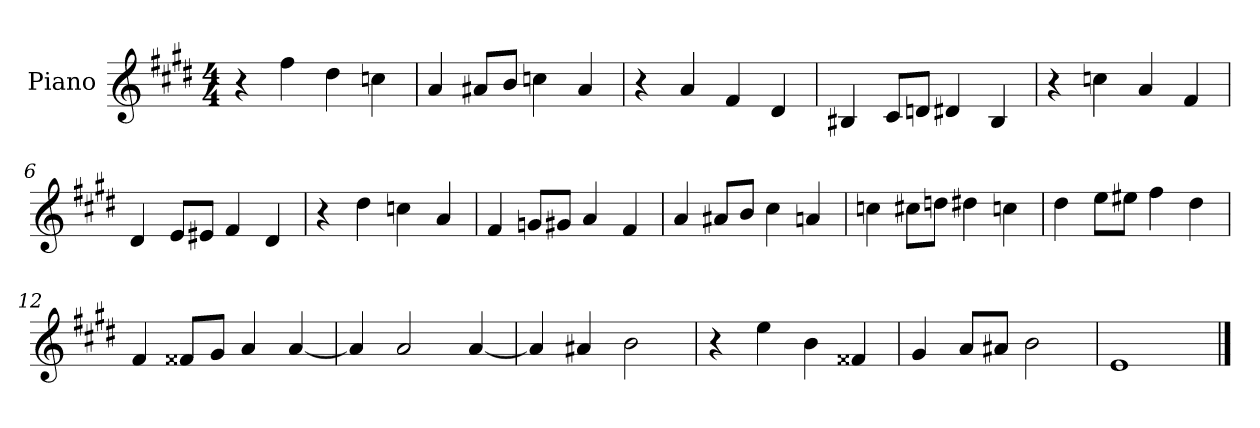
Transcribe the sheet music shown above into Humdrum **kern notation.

**kern
*part1
*staff1
*I"Piano
*I'Pno
*clefG2
*k[f#c#g#d#]
*E:
*M4/4
=1
4r
4ff#\
4dd#\
4ccn\
=2
4a/
8a#X/L
8b/J
4ccn\
4a#/
=3
4r
4a/
4f#/
4d#/
=4
4B#X/
8c#/L
8dn/J
4d#X/
4B#/
=5
4r
4ccn\
4a/
4f#/
=6
4d#/
8e/L
8e#X/J
4f#/
4d#/
=7
4r
4dd#\
4ccn\
4a/
=8
4f#/
8gn/L
8g#X/J
4a/
4f#/
=9
4a/
8a#X/L
8b/J
4cc#\
4an/
=10
4ccn\
8cc#X\L
8ddn\J
4dd#X\
4ccn\
=11
4dd#\
8ee\L
8ee#X\J
4ff#\
4dd#\
=12
4f#/
8f##X/L
8g#/J
4a/
[4a/
=13
4a/]
2a/
[4a/
=14
4a/]
4a#X/
2b\
=15
4r
4ee\
4b\
4f##X/
=16
4g#/
8a/L
8a#X/J
2b\
=17
1e
==
*-
